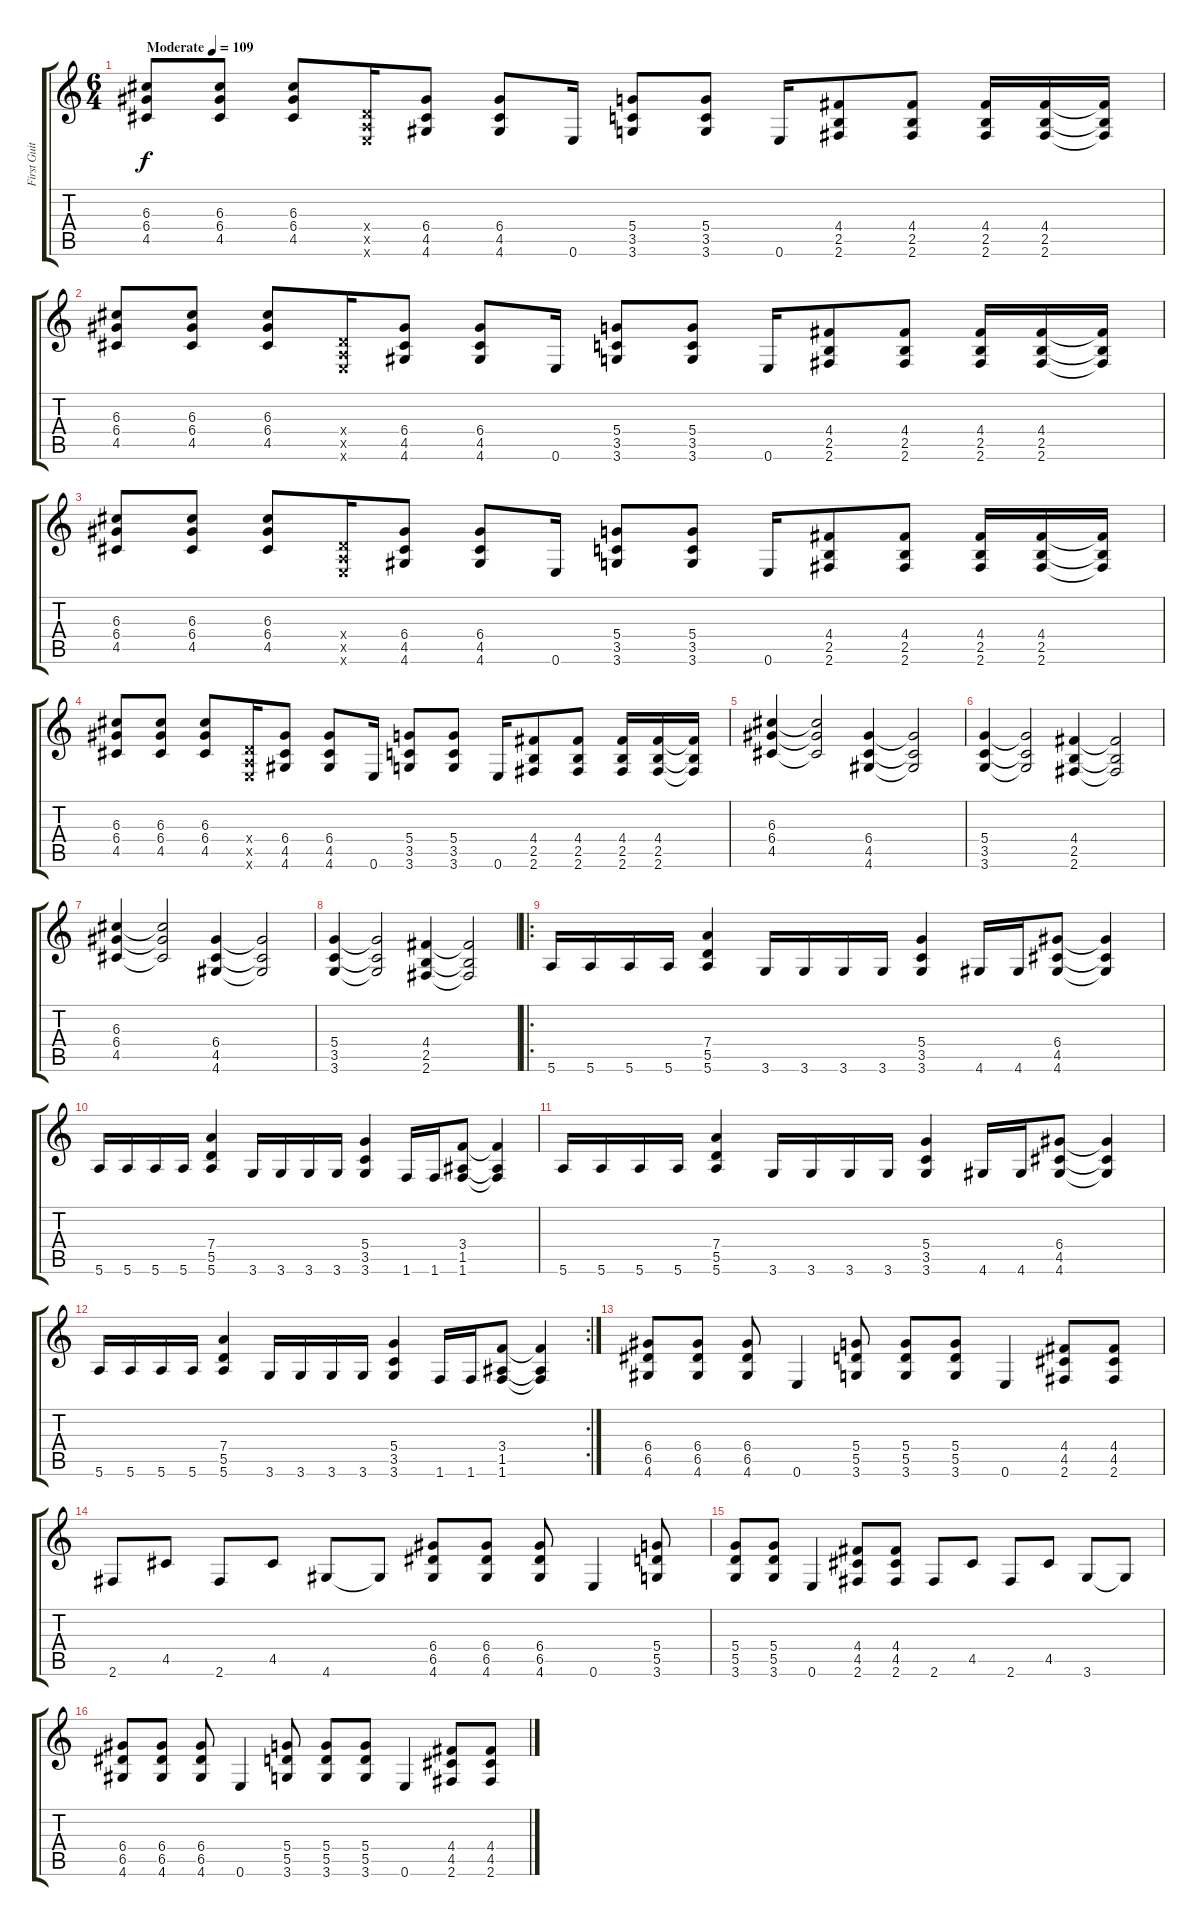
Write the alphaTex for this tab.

\track ("First Guitar" "First Guit") {instrument overdrivenguitar}
\staff {score tabs}
\tuning (E4 B3 G3 D3 A2 E2) {hide}
\ts (6 4)
\tempo (109 "Moderate")
\clef g2
\ks c
(6.3 6.4 4.5).8{dy f instrument overdrivenguitar} (6.3 6.4 4.5).8 (6.3 6.4 4.5).8 (0.4{x} 0.5{x} 0.6{x}).16 (6.4 4.5 4.6).8 (6.4 4.5 4.6).8 0.6.16 (5.4 3.5 3.6).8 (5.4 3.5 3.6).8 0.6.16 (4.4 2.5 2.6).8 (4.4 2.5 2.6).8 (4.4 2.5 2.6).16 (4.4 2.5 2.6).16 (4.4{t} 2.5{t} 2.6{t}).16 |
(6.3 6.4 4.5).8 (6.3 6.4 4.5).8 (6.3 6.4 4.5).8 (0.4{x} 0.5{x} 0.6{x}).16 (6.4 4.5 4.6).8 (6.4 4.5 4.6).8 0.6.16 (5.4 3.5 3.6).8 (5.4 3.5 3.6).8 0.6.16 (4.4 2.5 2.6).8 (4.4 2.5 2.6).8 (4.4 2.5 2.6).16 (4.4 2.5 2.6).16 (4.4{t} 2.5{t} 2.6{t}).16 |
(6.3 6.4 4.5).8 (6.3 6.4 4.5).8 (6.3 6.4 4.5).8 (0.4{x} 0.5{x} 0.6{x}).16 (6.4 4.5 4.6).8 (6.4 4.5 4.6).8 0.6.16 (5.4 3.5 3.6).8 (5.4 3.5 3.6).8 0.6.16 (4.4 2.5 2.6).8 (4.4 2.5 2.6).8 (4.4 2.5 2.6).16 (4.4 2.5 2.6).16 (4.4{t} 2.5{t} 2.6{t}).16 |
(6.3 6.4 4.5).8 (6.3 6.4 4.5).8 (6.3 6.4 4.5).8 (0.4{x} 0.5{x} 0.6{x}).16 (6.4 4.5 4.6).8 (6.4 4.5 4.6).8 0.6.16 (5.4 3.5 3.6).8 (5.4 3.5 3.6).8 0.6.16 (4.4 2.5 2.6).8 (4.4 2.5 2.6).8 (4.4 2.5 2.6).16 (4.4 2.5 2.6).16 (4.4{t} 2.5{t} 2.6{t}).16 |
(6.3 6.4 4.5).4 (6.3{t} 6.4{t} 4.5{t}).2 (6.4 4.5 4.6).4 (6.4{t} 4.5{t} 4.6{t}).2 |
(5.4 3.5 3.6).4 (5.4{t} 3.5{t} 3.6{t}).2 (4.4 2.5 2.6).4 (4.4{t} 2.5{t} 2.6{t}).2 |
(6.3 6.4 4.5).4 (6.3{t} 6.4{t} 4.5{t}).2 (6.4 4.5 4.6).4 (6.4{t} 4.5{t} 4.6{t}).2 |
(5.4 3.5 3.6).4 (5.4{t} 3.5{t} 3.6{t}).2 (4.4 2.5 2.6).4 (4.4{t} 2.5{t} 2.6{t}).2 |
\ro
5.6.16 5.6.16 5.6.16 5.6.16 (7.4 5.5 5.6).4 3.6.16 3.6.16 3.6.16 3.6.16 (5.4 3.5 3.6).4 4.6.16 4.6.16 (6.4 4.5 4.6).8 (6.4{t} 4.5{t} 4.6{t}).4 |
5.6.16 5.6.16 5.6.16 5.6.16 (7.4 5.5 5.6).4 3.6.16 3.6.16 3.6.16 3.6.16 (5.4 3.5 3.6).4 1.6.16 1.6.16 (3.4 1.5 1.6).8 (3.4{t} 1.5{t} 1.6{t}).4 |
5.6.16 5.6.16 5.6.16 5.6.16 (7.4 5.5 5.6).4 3.6.16 3.6.16 3.6.16 3.6.16 (5.4 3.5 3.6).4 4.6.16 4.6.16 (6.4 4.5 4.6).8 (6.4{t} 4.5{t} 4.6{t}).4 |
\rc 2
5.6.16 5.6.16 5.6.16 5.6.16 (7.4 5.5 5.6).4 3.6.16 3.6.16 3.6.16 3.6.16 (5.4 3.5 3.6).4 1.6.16 1.6.16 (3.4 1.5 1.6).8 (3.4{t} 1.5{t} 1.6{t}).4 |
(6.4 6.5 4.6).8 (6.4 6.5 4.6).8 (6.4 6.5 4.6).8 0.6.4 (5.4 5.5 3.6).8 (5.4 5.5 3.6).8 (5.4 5.5 3.6).8 0.6.4 (4.4 4.5 2.6).8 (4.4 4.5 2.6).8 |
2.6.8 4.5.8 2.6.8 4.5.8 4.6.8 4.6{t}.8 (6.4 6.5 4.6).8 (6.4 6.5 4.6).8 (6.4 6.5 4.6).8 0.6.4 (5.4 5.5 3.6).8 |
(5.4 5.5 3.6).8 (5.4 5.5 3.6).8 0.6.4 (4.4 4.5 2.6).8 (4.4 4.5 2.6).8 2.6.8 4.5.8 2.6.8 4.5.8 3.6.8 3.6{t}.8 |
(6.4 6.5 4.6).8 (6.4 6.5 4.6).8 (6.4 6.5 4.6).8 0.6.4 (5.4 5.5 3.6).8 (5.4 5.5 3.6).8 (5.4 5.5 3.6).8 0.6.4 (4.4 4.5 2.6).8 (4.4 4.5 2.6).8
